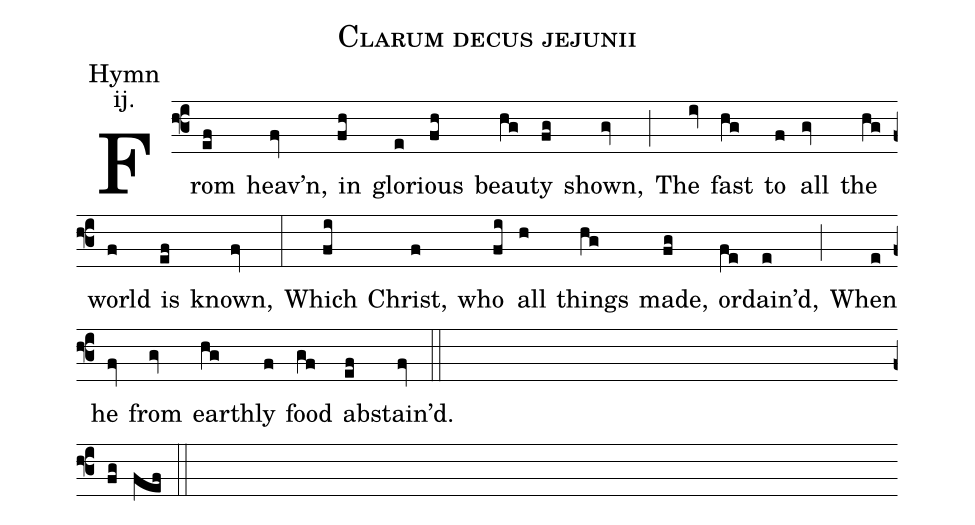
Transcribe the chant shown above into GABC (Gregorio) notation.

name: Clarum decus jejunii;
annotation: Hymn;
annotation: ij.;
mode: 2;
office-part: Office Hymn;
%%
(f3) From(ef) heav’n,(fv) in(fh) glo(e)rious(fh) beau(hg)ty(fg) shown,(gv) (;) The(iv) fast(hg) to(f) all(gv) the(hg) world(f) is(ef) known,(fv) (:) Which(fi) Christ,(f) who(fi) all(h) things(hg) made,(fg) or(fe)dain’d,(e) (;) When(e) he(fv) from(gv) earth(hg)ly(f) food(gf) ab(ef)stain’d.(fv) (::Z)  (fg) (fef) (::)
